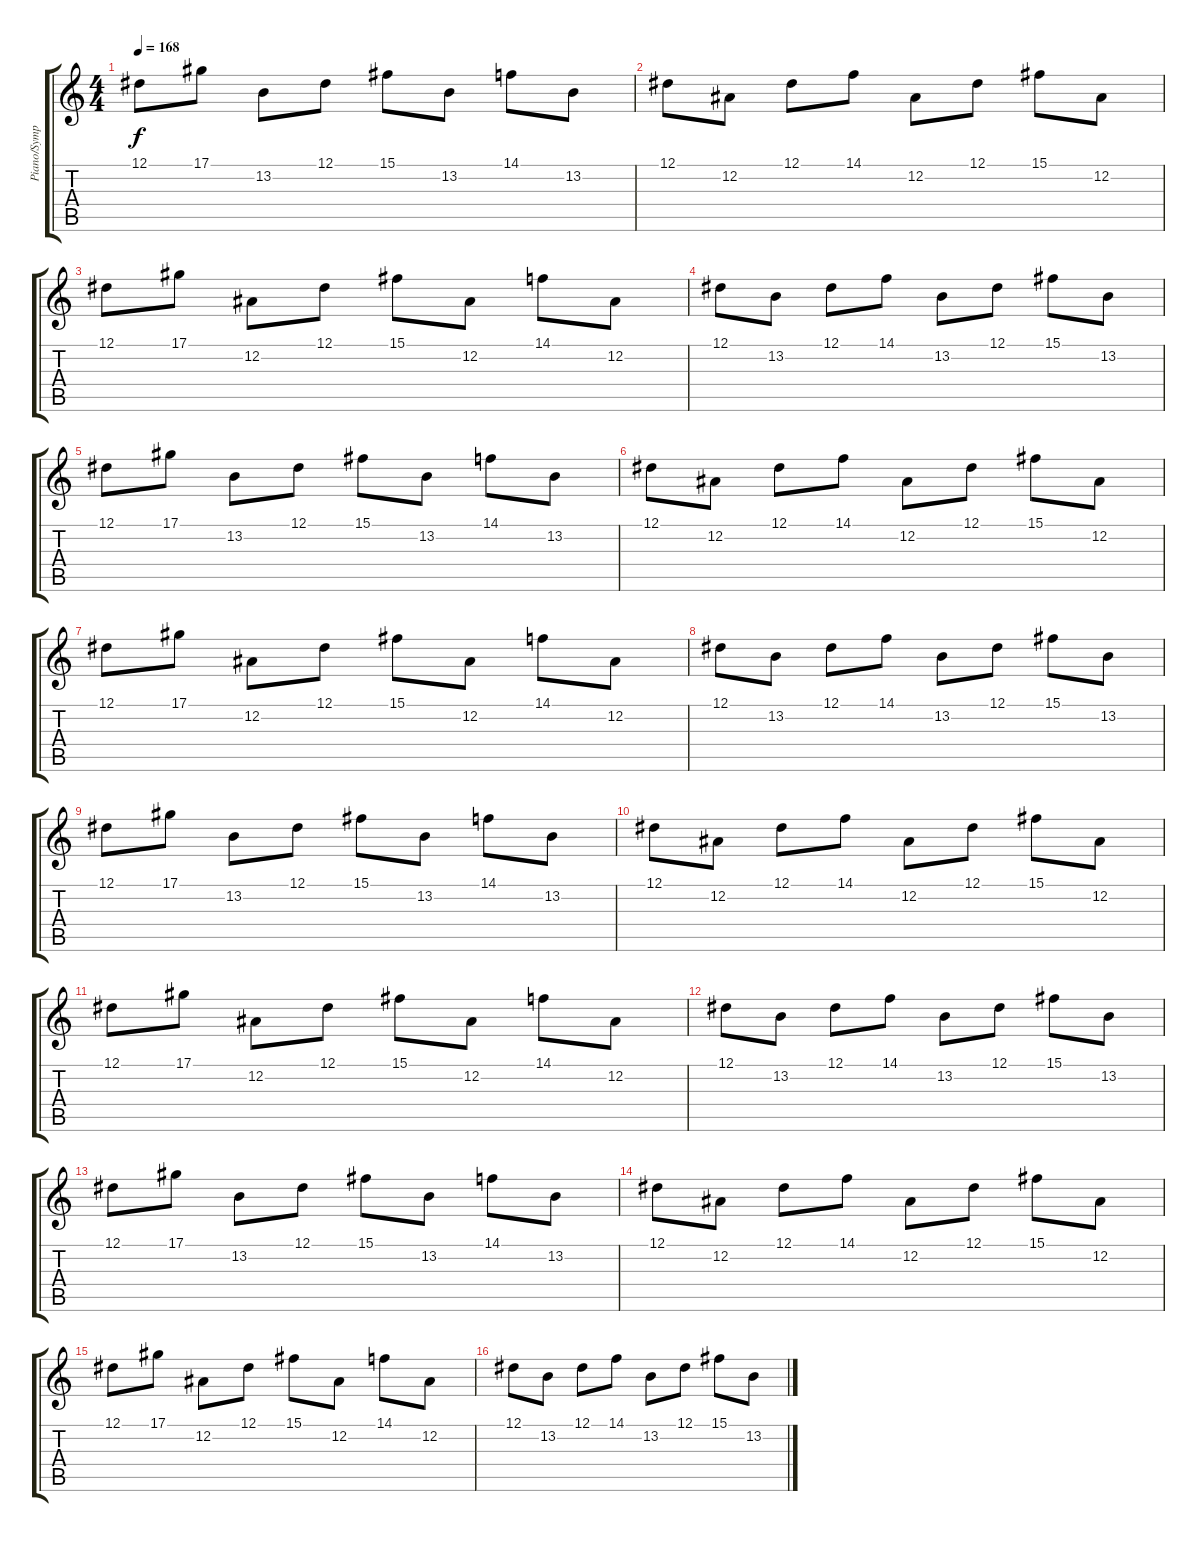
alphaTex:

\track ("Piano/Symphony" "Piano/Symp") {instrument acousticgrandpiano}
\staff {score tabs}
\tuning (Eb4 Bb3 Gb3 Db3 Ab2 Eb2) {hide}
\ts (4 4)
\tempo 168
\clef g2
\ks c
12.1.8{dy f} 17.1.8 13.2.8 12.1.8 15.1.8 13.2.8 14.1.8 13.2.8 |
12.1.8 12.2.8 12.1.8 14.1.8 12.2.8 12.1.8 15.1.8 12.2.8 |
12.1.8 17.1.8 12.2.8 12.1.8 15.1.8 12.2.8 14.1.8 12.2.8 |
12.1.8 13.2.8 12.1.8 14.1.8 13.2.8 12.1.8 15.1.8 13.2.8 |
12.1.8 17.1.8 13.2.8 12.1.8 15.1.8 13.2.8 14.1.8 13.2.8 |
12.1.8 12.2.8 12.1.8 14.1.8 12.2.8 12.1.8 15.1.8 12.2.8 |
12.1.8 17.1.8 12.2.8 12.1.8 15.1.8 12.2.8 14.1.8 12.2.8 |
12.1.8{volume 12} 13.2.8 12.1.8 14.1.8 13.2.8 12.1.8 15.1.8 13.2.8 |
12.1.8{volume 10} 17.1.8 13.2.8 12.1.8 15.1.8 13.2.8 14.1.8 13.2.8 |
12.1.8{volume 8} 12.2.8 12.1.8 14.1.8 12.2.8 12.1.8 15.1.8 12.2.8 |
12.1.8{volume 6} 17.1.8 12.2.8 12.1.8 15.1.8 12.2.8 14.1.8 12.2.8 |
12.1.8{volume 4} 13.2.8 12.1.8 14.1.8 13.2.8 12.1.8 15.1.8 13.2.8 |
12.1.8 17.1.8 13.2.8 12.1.8 15.1.8 13.2.8 14.1.8 13.2.8 |
12.1.8 12.2.8 12.1.8 14.1.8 12.2.8 12.1.8 15.1.8 12.2.8 |
12.1.8{volume 2} 17.1.8 12.2.8 12.1.8 15.1.8 12.2.8 14.1.8 12.2.8 |
12.1.8 13.2.8 12.1.8 14.1.8 13.2.8 12.1.8 15.1.8 13.2.8
